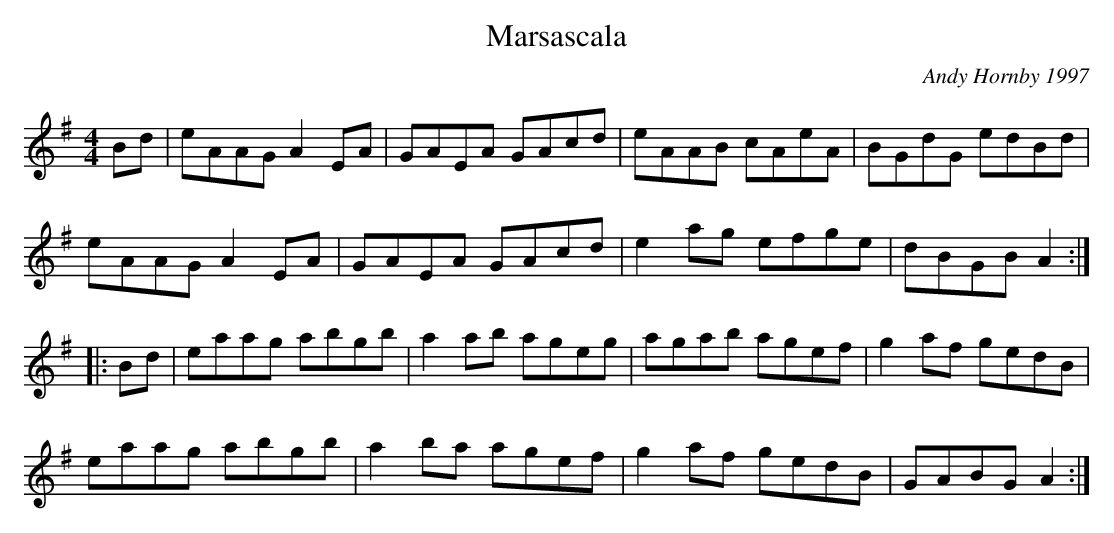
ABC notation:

X:1
T:Marsascala
C:Andy Hornby 1997
L:1/8
M:4/4
K:G major
Bd|eAAG A2EA|GAEA GAcd|eAAB cAeA|BGdG edBd|
eAAG A2EA|GAEA GAcd|e2ag efge|dBGB A2:|
|:Bd|eaag abgb|a2ab ageg|agab agef|g2af gedB|
eaag abgb|a2ba agef|g2af gedB|GABG A2:|
